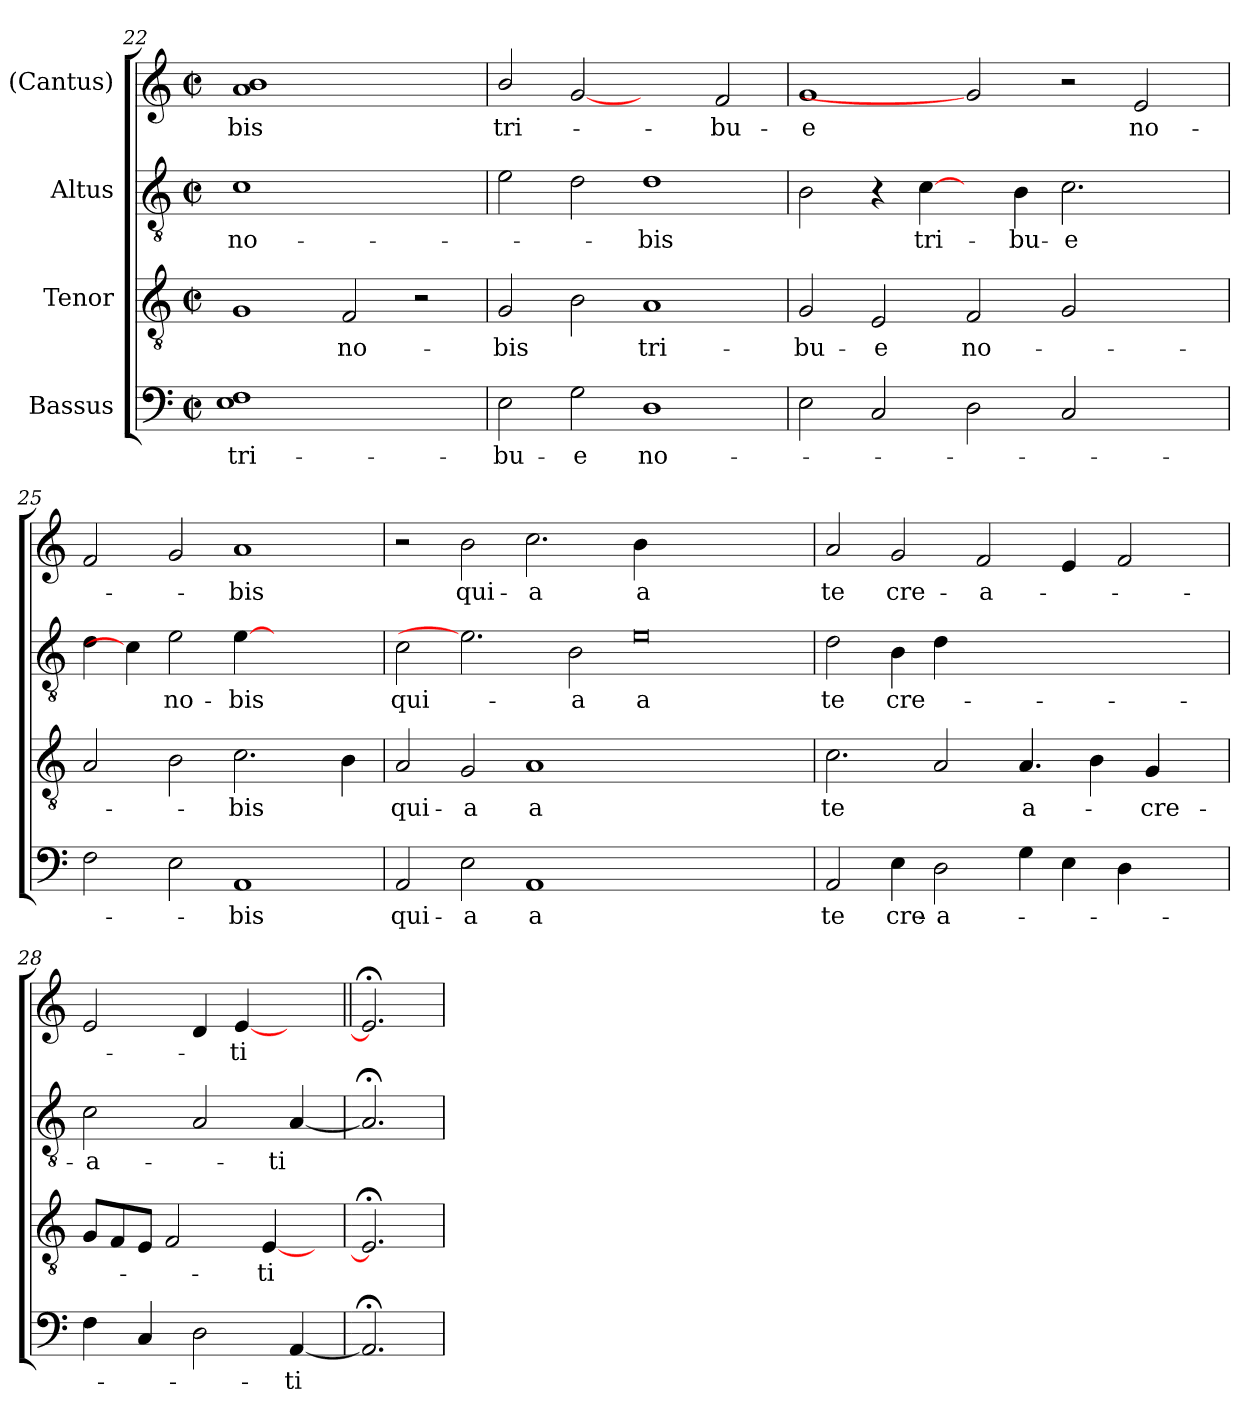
**kern	**text	**kern	**text	**kern	**text	**kern	**text
*part4	*part4	*part3	*part3	*part2	*part2	*part1	*part1
*staff4	*staff4	*staff3	*staff3	*staff2	*staff2	*staff1	*staff1
*I"Bassus	*	*I"Tenor	*	*I"Altus	*	*I"(Cantus)	*
!!LO:LB:g=z
*clefF4	*	*clefGv2	*	*clefGv2	*	*clefG2	*
*M2/2	*	*M2/2	*	*M2/2	*	*M2/2	*
*met(c|)	*	*met(c|)	*	*met(c|)	*	*met(c|)	*
=22	=22	=22	=22	=22	=22	=22	=22
!	!LO:LY:b:cj	!	!	!	!LO:LY:b:cj	!	!LO:LY:b:cj
1E 1F	tri-	1G	.	1c	no-	1b 1a	-bis
!	!	!	!LO:LY:b:cj	!	!	!	!
1ryy	.	2F/	no-	1ryy	.	1ryy	.
.	.	2r	.	.	.	.	.
=23	=23	=23	=23	=23	=23	=23	=23
!	!LO:LY:b:cj	!	!LO:LY:b:cj	!	!	!	!LO:LY:b:cj
2E\	-bu-	2G/	-bis	2e\	.	2b/	tri-
!	!LO:LY:b:cj	!	!	!	!	!	!
2G\	-e	2B\	.	2d\	.	[2g	.
!	!LO:LY:b:cj	!	!LO:LY:b:cj	!	!LO:LY:b:cj	!	!
1D	no-	1A	tri-	1d	-bis	2ryy	.
!	!	!	!	!	!	!	!LO:LY:b:cj
.	.	.	.	.	.	2f/	-bu-
=24	=24	=24	=24	=24	=24	=24	=24
!	!	!	!LO:LY:b:cj	!	!	!	!LO:LY:b:rj
2E\	.	2G/	-bu-	2B\	.	1g	-e
!	!	!	!LO:LY:b:cj	!	!	!	!
2C/	.	2E/	-e	4r	.	.	.
!	!	!	!	!	!LO:LY:b:cj	!	!
.	.	.	.	[4c\	tri-	.	.
!	!	!	!LO:LY:b:cj	!	!	!	!
2D\	.	2F/	no-	4ryy	.	2g]	.
!	!	!	!	!	!LO:LY:b:cj	!	!
.	.	.	.	4B\	-bu-	.	.
!	!	!	!	!	!LO:LY:b:cj	!	!
2C/	.	2G/	.	2.c\	-e	2r	.
!	!	!	!	!	!	!	!LO:LY:b:cj
2ryy	.	2ryy	.	.	.	2e/	no-
.	.	.	.	4ryy	.	.	.
=25	=25	=25	=25	=25	=25	=25	=25
2F\	.	2A/	.	4d\	.	2f/	.
.	.	.	.	4c\]	.	.	.
!	!	!	!	!	!LO:LY:b:cj	!	!
2E\	.	2B\	.	2e\	no-	2g/	.
!	!LO:LY:b:cj	!	!LO:LY:b:cj	!	!LO:LY:b:cj	!	!LO:LY:b:cj
1AA	-bis	2.c\	-bis	[4e	-bis	1a	-bis
.	.	.	.	2.ryy	.	.	.
.	.	4B\	.	.	.	.	.
=26	=26	=26	=26	=26	=26	=26	=26
!	!LO:LY:b:cj	!	!LO:LY:b:cj	!	!LO:LY:b:cj	!	!
2AA/	qui-	2A/	qui-	2c\	qui-	2r	.
!	!LO:LY:b:cj	!	!LO:LY:b:cj	!	!	!	!LO:LY:b:cj
2E\	-a	2G/	-a	2.e]	.	2b\	qui-
!	!LO:LY:b:rj	!	!LO:LY:b:rj	!	!	!	!LO:LY:b:cj
1AA	a	1A	a	.	.	2.cc\	-a
!	!	!	!	!	!LO:LY:b:cj	!	!
.	.	.	.	2B\	-a	.	.
!	!	!	!	!	!LO:LY:b:rj	!	!LO:LY:b:cj
.	.	.	.	0e	a	4b\	a
1..ryy	.	1..ryy	.	.	.	1..ryy	.
!!LO:PB:g=z
=27	=27	=27	=27	=27	=27	=27	=27
!	!LO:LY:b:cj	!	!LO:LY:b:cj	!	!LO:LY:b:cj	!	!LO:LY:b:cj
2AA/	te	2.c\	te	2d\	te	2a/	te
!	!LO:LY:b:cj	!	!	!	!LO:LY:b:cj	!	!LO:LY:b:cj
4E\	cre-	.	.	4B\	cre-	2g/	cre-
!	!LO:LY:b:cj	!	!	!	!	!	!
2D\	-a-	2A/	.	4d\	.	.	.
!	!	!	!	!	!	!	!LO:LY:b:cj
.	.	.	.	1ryy	.	2f/	-a-
!	!	!	!LO:LY:b:cj	!	!	!	!
4G\	.	4.A/	-a-	.	.	.	.
4E\	.	.	.	.	.	4e/	.
.	.	4B\	.	.	.	.	.
4D\	.	.	.	.	.	2f/	.
!	!	!	!LO:LY:b:cj	!	!	!	!
.	.	4G/	cre-	.	.	.	.
4ryy	.	.	.	4ryy	.	.	.
.	.	8ryy	.	.	.	.	.
=28	=28	=28	=28	=28	=28	=28	=28
!	!	!	!	!	!LO:LY:b:cj	!	!
4F\	.	8G/L	.	2c\	-a-	2e/	.
.	.	8F/	.	.	.	.	.
4C/	.	8E/J	.	.	.	.	.
.	.	2F/	.	.	.	.	.
2D\	.	.	.	2A/	.	4d/	.
!	!	!	!	!	!	!	!LO:LY:b:rj
.	.	.	.	.	.	[4e	-ti
!	!	!	!LO:LY:b:rj	!	!	!	!
.	.	[4E	-ti	.	.	.	.
!	!LO:LY:b:rj	!	!	!	!LO:LY:b:rj	!	!
[4AA	-ti	.	.	[4A	-ti	4ryy	.
.	.	8ryy	.	.	.	.	.
=29	=29||	=29	=29||	=29	=29||	=29||	=29||
2.AA;<]	.	2.E;<]	.	2.A;<]	.	2.e;<]	.
=	=	=	=	=	=	=	=
*-	*-	*-	*-	*-	*-	*-	*-
